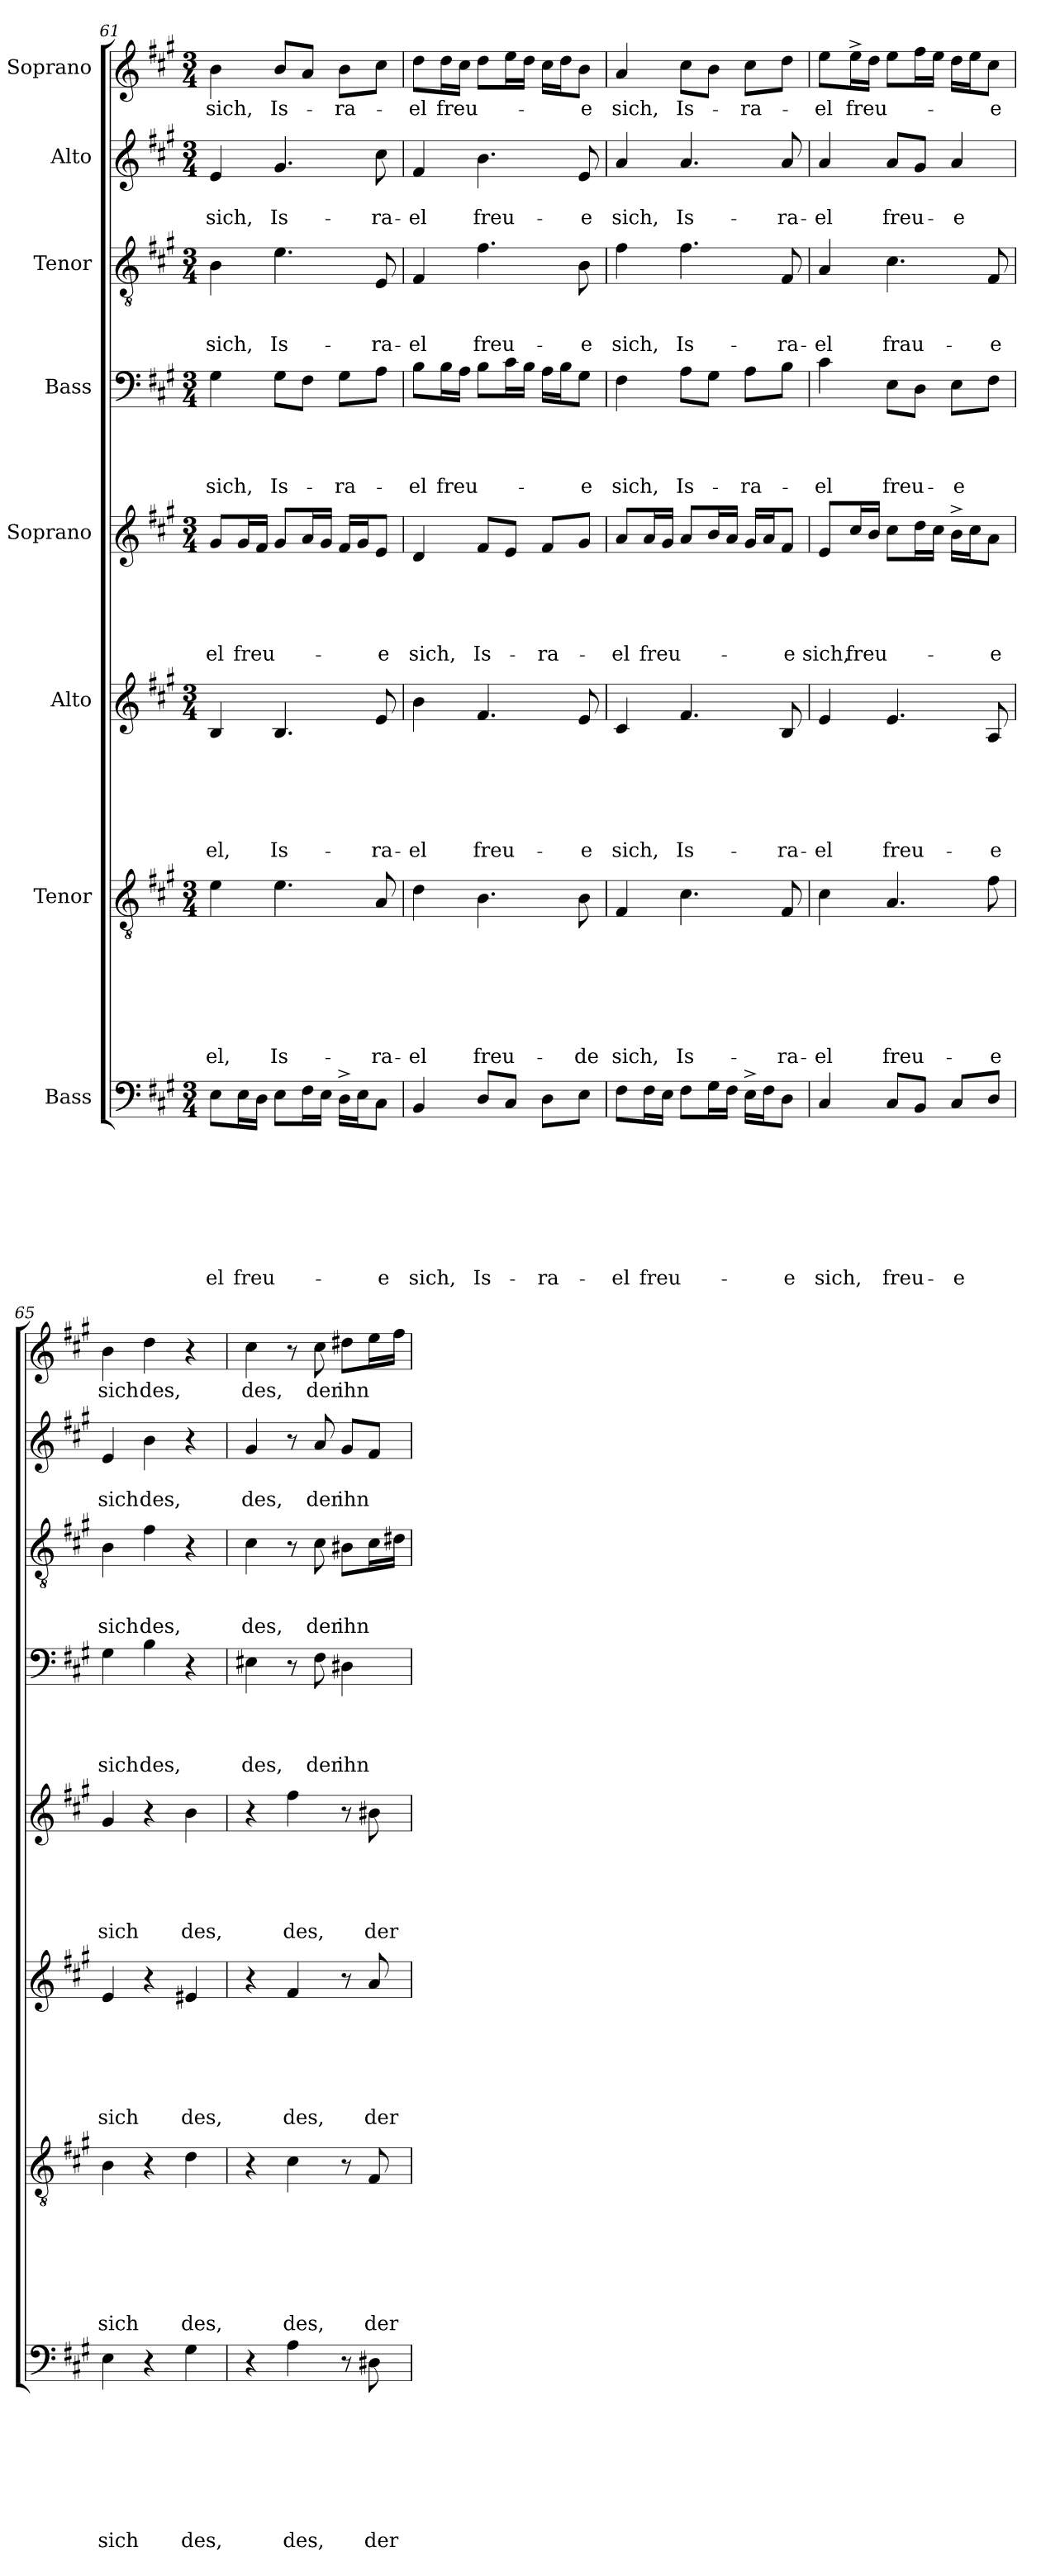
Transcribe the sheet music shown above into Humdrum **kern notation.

**kern	**text	**text	**text	**text	**text	**text	**text	**text	**kern	**text	**text	**text	**text	**text	**text	**text	**kern	**text	**text	**text	**text	**text	**text	**kern	**text	**text	**text	**text	**text	**kern	**text	**text	**text	**text	**kern	**text	**text	**text	**kern	**text	**text	**kern	**text
*part8	*part8	*part8	*part8	*part8	*part8	*part8	*part8	*part8	*part7	*part7	*part7	*part7	*part7	*part7	*part7	*part7	*part6	*part6	*part6	*part6	*part6	*part6	*part6	*part5	*part5	*part5	*part5	*part5	*part5	*part4	*part4	*part4	*part4	*part4	*part3	*part3	*part3	*part3	*part2	*part2	*part2	*part1	*part1
*staff8	*staff8	*staff8	*staff8	*staff8	*staff8	*staff8	*staff8	*staff8	*staff7	*staff7	*staff7	*staff7	*staff7	*staff7	*staff7	*staff7	*staff6	*staff6	*staff6	*staff6	*staff6	*staff6	*staff6	*staff5	*staff5	*staff5	*staff5	*staff5	*staff5	*staff4	*staff4	*staff4	*staff4	*staff4	*staff3	*staff3	*staff3	*staff3	*staff2	*staff2	*staff2	*staff1	*staff1
*I"Bass	*	*	*	*	*	*	*	*	*I"Tenor	*	*	*	*	*	*	*	*I"Alto	*	*	*	*	*	*	*I"Soprano	*	*	*	*	*	*I"Bass	*	*	*	*	*I"Tenor	*	*	*	*I"Alto	*	*	*I"Soprano	*
!!LO:PB:g=z
*clefF4	*	*	*	*	*	*	*	*	*clefGv2	*	*	*	*	*	*	*	*clefG2	*	*	*	*	*	*	*clefG2	*	*	*	*	*	*clefF4	*	*	*	*	*clefGv2	*	*	*	*clefG2	*	*	*clefG2	*
*k[f#c#g#]	*	*	*	*	*	*	*	*	*k[f#c#g#]	*	*	*	*	*	*	*	*k[f#c#g#]	*	*	*	*	*	*	*k[f#c#g#]	*	*	*	*	*	*k[f#c#g#]	*	*	*	*	*k[f#c#g#]	*	*	*	*k[f#c#g#]	*	*	*k[f#c#g#]	*
*A:	*	*	*	*	*	*	*	*	*A:	*	*	*	*	*	*	*	*A:	*	*	*	*	*	*	*A:	*	*	*	*	*	*A:	*	*	*	*	*A:	*	*	*	*A:	*	*	*A:	*
*M3/4	*	*	*	*	*	*	*	*	*M3/4	*	*	*	*	*	*	*	*M3/4	*	*	*	*	*	*	*M3/4	*	*	*	*	*	*M3/4	*	*	*	*	*M3/4	*	*	*	*M3/4	*	*	*M3/4	*
=61	=61	=61	=61	=61	=61	=61	=61	=61	=61	=61	=61	=61	=61	=61	=61	=61	=61	=61	=61	=61	=61	=61	=61	=61	=61	=61	=61	=61	=61	=61	=61	=61	=61	=61	=61	=61	=61	=61	=61	=61	=61	=61	=61
!	!	!	!	!	!	!	!	!LO:LY:b	!	!	!	!	!	!	!	!LO:LY:b	!	!	!	!	!	!	!LO:LY:b	!	!	!	!	!	!LO:LY:b	!	!	!	!	!LO:LY:b	!	!	!	!LO:LY:b	!	!	!LO:LY:b	!	!LO:LY:b
8E\L	.	.	.	.	.	.	.	-el	4e\	.	.	.	.	.	.	-el,	4B/	.	.	.	.	.	-el,	8g#/L	.	.	.	.	-el	4G#\	.	.	.	sich,	4B\	.	.	sich,	4e/	.	sich,	4b\	sich,
!	!	!	!	!	!	!	!	!LO:LY:b	!	!	!	!	!	!	!	!	!	!	!	!	!	!	!	!	!	!	!	!	!LO:LY:b	!	!	!	!	!	!	!	!	!	!	!	!	!	!
16E\L	.	.	.	.	.	.	.	freu-	.	.	.	.	.	.	.	.	.	.	.	.	.	.	.	16g#/L	.	.	.	.	freu-	.	.	.	.	.	.	.	.	.	.	.	.	.	.
16D\JJ	.	.	.	.	.	.	.	.	.	.	.	.	.	.	.	.	.	.	.	.	.	.	.	16f#/JJ	.	.	.	.	.	.	.	.	.	.	.	.	.	.	.	.	.	.	.
!	!	!	!	!	!	!	!	!	!	!	!	!	!	!	!	!LO:LY:b	!	!	!	!	!	!	!LO:LY:b	!	!	!	!	!	!	!	!	!	!	!LO:LY:b	!	!	!	!LO:LY:b	!	!	!LO:LY:b	!	!LO:LY:b
8E\L	.	.	.	.	.	.	.	.	4.e\	.	.	.	.	.	.	Is-	4.B/	.	.	.	.	.	Is-	8g#/L	.	.	.	.	.	8G#\L	.	.	.	Is-	4.e\	.	.	Is-	4.g#/	.	Is-	8b/L	Is-
16F#\L	.	.	.	.	.	.	.	.	.	.	.	.	.	.	.	.	.	.	.	.	.	.	.	16a/L	.	.	.	.	.	8F#\J	.	.	.	.	.	.	.	.	.	.	.	8a/J	.
16E\JJ	.	.	.	.	.	.	.	.	.	.	.	.	.	.	.	.	.	.	.	.	.	.	.	16g#/JJ	.	.	.	.	.	.	.	.	.	.	.	.	.	.	.	.	.	.	.
!	!	!	!	!	!	!	!	!	!	!	!	!	!	!	!	!	!	!	!	!	!	!	!	!	!	!	!	!	!	!	!	!	!	!LO:LY:b	!	!	!	!	!	!	!	!	!LO:LY:b
16D^>\LL	.	.	.	.	.	.	.	.	.	.	.	.	.	.	.	.	.	.	.	.	.	.	.	16f#/LL	.	.	.	.	.	8G#\L	.	.	.	-ra-	.	.	.	.	.	.	.	8b\L	-ra-
16E\J	.	.	.	.	.	.	.	.	.	.	.	.	.	.	.	.	.	.	.	.	.	.	.	16g#/J	.	.	.	.	.	.	.	.	.	.	.	.	.	.	.	.	.	.	.
!	!	!	!	!	!	!	!	!LO:LY:b	!	!	!	!	!	!	!	!LO:LY:b	!	!	!	!	!	!	!LO:LY:b	!	!	!	!	!	!LO:LY:b	!	!	!	!	!	!	!	!	!LO:LY:b	!	!	!LO:LY:b	!	!
8C#\J	.	.	.	.	.	.	.	-e	8A/	.	.	.	.	.	.	-ra-	8e/	.	.	.	.	.	-ra-	8e/J	.	.	.	.	-e	8A\J	.	.	.	.	8E/	.	.	-ra-	8cc#\	.	-ra-	8cc#\J	.
=62	=62	=62	=62	=62	=62	=62	=62	=62	=62	=62	=62	=62	=62	=62	=62	=62	=62	=62	=62	=62	=62	=62	=62	=62	=62	=62	=62	=62	=62	=62	=62	=62	=62	=62	=62	=62	=62	=62	=62	=62	=62	=62	=62
!	!	!	!	!	!	!	!	!LO:LY:b	!	!	!	!	!	!	!	!LO:LY:b	!	!	!	!	!	!	!LO:LY:b	!	!	!	!	!	!LO:LY:b	!	!	!	!	!LO:LY:b	!	!	!	!LO:LY:b	!	!	!LO:LY:b	!	!LO:LY:b
4BB/	.	.	.	.	.	.	.	sich,	4d\	.	.	.	.	.	.	-el	4b\	.	.	.	.	.	-el	4d/	.	.	.	.	sich,	8B\L	.	.	.	-el	4F#/	.	.	-el	4f#/	.	-el	8dd\L	-el
!	!	!	!	!	!	!	!	!	!	!	!	!	!	!	!	!	!	!	!	!	!	!	!	!	!	!	!	!	!	!	!	!	!	!LO:LY:b	!	!	!	!	!	!	!	!	!LO:LY:b
.	.	.	.	.	.	.	.	.	.	.	.	.	.	.	.	.	.	.	.	.	.	.	.	.	.	.	.	.	.	16B\L	.	.	.	freu-	.	.	.	.	.	.	.	16dd\L	freu-
.	.	.	.	.	.	.	.	.	.	.	.	.	.	.	.	.	.	.	.	.	.	.	.	.	.	.	.	.	.	16A\JJ	.	.	.	.	.	.	.	.	.	.	.	16cc#\JJ	.
!	!	!	!	!	!	!	!	!LO:LY:b	!	!	!	!	!	!	!	!LO:LY:b	!	!	!	!	!	!	!LO:LY:b	!	!	!	!	!	!LO:LY:b	!	!	!	!	!	!	!	!	!LO:LY:b	!	!	!LO:LY:b	!	!
8D/L	.	.	.	.	.	.	.	Is-	4.B\	.	.	.	.	.	.	freu-	4.f#/	.	.	.	.	.	freu-	8f#/L	.	.	.	.	Is-	8B\L	.	.	.	.	4.f#\	.	.	freu-	4.b\	.	freu-	8dd\L	.
8C#/J	.	.	.	.	.	.	.	.	.	.	.	.	.	.	.	.	.	.	.	.	.	.	.	8e/J	.	.	.	.	.	16c#\L	.	.	.	.	.	.	.	.	.	.	.	16ee\L	.
.	.	.	.	.	.	.	.	.	.	.	.	.	.	.	.	.	.	.	.	.	.	.	.	.	.	.	.	.	.	16B\JJ	.	.	.	.	.	.	.	.	.	.	.	16dd\JJ	.
!	!	!	!	!	!	!	!	!LO:LY:b	!	!	!	!	!	!	!	!	!	!	!	!	!	!	!	!	!	!	!	!	!LO:LY:b	!	!	!	!	!	!	!	!	!	!	!	!	!	!
8D\L	.	.	.	.	.	.	.	-ra-	.	.	.	.	.	.	.	.	.	.	.	.	.	.	.	8f#/L	.	.	.	.	-ra-	16A\LL	.	.	.	.	.	.	.	.	.	.	.	16cc#\LL	.
.	.	.	.	.	.	.	.	.	.	.	.	.	.	.	.	.	.	.	.	.	.	.	.	.	.	.	.	.	.	16B\J	.	.	.	.	.	.	.	.	.	.	.	16dd\J	.
!	!	!	!	!	!	!	!	!	!	!	!	!	!	!	!	!LO:LY:b	!	!	!	!	!	!	!LO:LY:b	!	!	!	!	!	!	!	!	!	!	!LO:LY:b	!	!	!	!LO:LY:b	!	!	!LO:LY:b	!	!LO:LY:b
8E\J	.	.	.	.	.	.	.	.	8B\	.	.	.	.	.	.	-de	8e/	.	.	.	.	.	-e	8g#/J	.	.	.	.	.	8G#\J	.	.	.	-e	8B\	.	.	-e	8e/	.	-e	8b\J	-e
=63	=63	=63	=63	=63	=63	=63	=63	=63	=63	=63	=63	=63	=63	=63	=63	=63	=63	=63	=63	=63	=63	=63	=63	=63	=63	=63	=63	=63	=63	=63	=63	=63	=63	=63	=63	=63	=63	=63	=63	=63	=63	=63	=63
!	!	!	!	!	!	!	!	!LO:LY:b	!	!	!	!	!	!	!	!LO:LY:b	!	!	!	!	!	!	!LO:LY:b	!	!	!	!	!	!LO:LY:b	!	!	!	!	!LO:LY:b	!	!	!	!LO:LY:b	!	!	!LO:LY:b	!	!LO:LY:b
8F#\L	.	.	.	.	.	.	.	-el	4F#/	.	.	.	.	.	.	sich,	4c#/	.	.	.	.	.	sich,	8a/L	.	.	.	.	-el	4F#\	.	.	.	sich,	4f#\	.	.	sich,	4a/	.	sich,	4a/	sich,
!	!	!	!	!	!	!	!	!LO:LY:b	!	!	!	!	!	!	!	!	!	!	!	!	!	!	!	!	!	!	!	!	!LO:LY:b	!	!	!	!	!	!	!	!	!	!	!	!	!	!
16F#\L	.	.	.	.	.	.	.	freu-	.	.	.	.	.	.	.	.	.	.	.	.	.	.	.	16a/L	.	.	.	.	freu-	.	.	.	.	.	.	.	.	.	.	.	.	.	.
16E\JJ	.	.	.	.	.	.	.	.	.	.	.	.	.	.	.	.	.	.	.	.	.	.	.	16g#/JJ	.	.	.	.	.	.	.	.	.	.	.	.	.	.	.	.	.	.	.
!	!	!	!	!	!	!	!	!	!	!	!	!	!	!	!	!LO:LY:b	!	!	!	!	!	!	!LO:LY:b	!	!	!	!	!	!	!	!	!	!	!LO:LY:b	!	!	!	!LO:LY:b	!	!	!LO:LY:b	!	!LO:LY:b
8F#\L	.	.	.	.	.	.	.	.	4.c#\	.	.	.	.	.	.	Is-	4.f#/	.	.	.	.	.	Is-	8a/L	.	.	.	.	.	8A\L	.	.	.	Is-	4.f#\	.	.	Is-	4.a/	.	Is-	8cc#\L	Is-
16G#\L	.	.	.	.	.	.	.	.	.	.	.	.	.	.	.	.	.	.	.	.	.	.	.	16b/L	.	.	.	.	.	8G#\J	.	.	.	.	.	.	.	.	.	.	.	8b\J	.
16F#\JJ	.	.	.	.	.	.	.	.	.	.	.	.	.	.	.	.	.	.	.	.	.	.	.	16a/JJ	.	.	.	.	.	.	.	.	.	.	.	.	.	.	.	.	.	.	.
!	!	!	!	!	!	!	!	!	!	!	!	!	!	!	!	!	!	!	!	!	!	!	!	!	!	!	!	!	!	!	!	!	!	!LO:LY:b	!	!	!	!	!	!	!	!	!LO:LY:b
16E^>\LL	.	.	.	.	.	.	.	.	.	.	.	.	.	.	.	.	.	.	.	.	.	.	.	16g#/LL	.	.	.	.	.	8A\L	.	.	.	-ra-	.	.	.	.	.	.	.	8cc#\L	-ra-
16F#\J	.	.	.	.	.	.	.	.	.	.	.	.	.	.	.	.	.	.	.	.	.	.	.	16a/J	.	.	.	.	.	.	.	.	.	.	.	.	.	.	.	.	.	.	.
!	!	!	!	!	!	!	!	!LO:LY:b	!	!	!	!	!	!	!	!LO:LY:b	!	!	!	!	!	!	!LO:LY:b	!	!	!	!	!	!LO:LY:b	!	!	!	!	!	!	!	!	!LO:LY:b	!	!	!LO:LY:b	!	!
8D\J	.	.	.	.	.	.	.	-e	8F#/	.	.	.	.	.	.	-ra-	8B/	.	.	.	.	.	-ra-	8f#/J	.	.	.	.	-e	8B\J	.	.	.	.	8F#/	.	.	-ra-	8a/	.	-ra-	8dd\J	.
=64	=64	=64	=64	=64	=64	=64	=64	=64	=64	=64	=64	=64	=64	=64	=64	=64	=64	=64	=64	=64	=64	=64	=64	=64	=64	=64	=64	=64	=64	=64	=64	=64	=64	=64	=64	=64	=64	=64	=64	=64	=64	=64	=64
!	!	!	!	!	!	!	!	!LO:LY:b	!	!	!	!	!	!	!	!LO:LY:b	!	!	!	!	!	!	!LO:LY:b	!	!	!	!	!	!LO:LY:b	!	!	!	!	!LO:LY:b	!	!	!	!LO:LY:b	!	!	!LO:LY:b	!	!LO:LY:b
4C#/	.	.	.	.	.	.	.	sich,	4c#\	.	.	.	.	.	.	-el	4e/	.	.	.	.	.	-el	8e/L	.	.	.	.	sich,	4c#\	.	.	.	-el	4A/	.	.	-el	4a/	.	-el	8ee\L	-el
!	!	!	!	!	!	!	!	!	!	!	!	!	!	!	!	!	!	!	!	!	!	!	!	!	!	!	!	!	!LO:LY:b	!	!	!	!	!	!	!	!	!	!	!	!	!	!LO:LY:b
.	.	.	.	.	.	.	.	.	.	.	.	.	.	.	.	.	.	.	.	.	.	.	.	16cc#/L	.	.	.	.	freu-	.	.	.	.	.	.	.	.	.	.	.	.	16ee^>\L	freu-
.	.	.	.	.	.	.	.	.	.	.	.	.	.	.	.	.	.	.	.	.	.	.	.	16b/JJ	.	.	.	.	.	.	.	.	.	.	.	.	.	.	.	.	.	16dd\JJ	.
!	!	!	!	!	!	!	!	!LO:LY:b	!	!	!	!	!	!	!	!LO:LY:b	!	!	!	!	!	!	!LO:LY:b	!	!	!	!	!	!	!	!	!	!	!LO:LY:b	!	!	!	!LO:LY:b	!	!	!LO:LY:b	!	!
8C#/L	.	.	.	.	.	.	.	freu-	4.A/	.	.	.	.	.	.	freu-	4.e/	.	.	.	.	.	freu-	8cc#\L	.	.	.	.	.	8E\L	.	.	.	freu-	4.c#\	.	.	frau-	8a/L	.	freu-	8ee\L	.
8BB/J	.	.	.	.	.	.	.	.	.	.	.	.	.	.	.	.	.	.	.	.	.	.	.	16dd\L	.	.	.	.	.	8D\J	.	.	.	.	.	.	.	.	8g#/J	.	.	16ff#\L	.
.	.	.	.	.	.	.	.	.	.	.	.	.	.	.	.	.	.	.	.	.	.	.	.	16cc#\JJ	.	.	.	.	.	.	.	.	.	.	.	.	.	.	.	.	.	16ee\JJ	.
!	!	!	!	!	!	!	!	!LO:LY:b:rj	!	!	!	!	!	!	!	!	!	!	!	!	!	!	!	!	!	!	!	!	!	!	!	!	!	!LO:LY:b:rj	!	!	!	!	!	!	!LO:LY:b	!	!
8C#/L	.	.	.	.	.	.	.	-e	.	.	.	.	.	.	.	.	.	.	.	.	.	.	.	16b^>\LL	.	.	.	.	.	8E\L	.	.	.	-e	.	.	.	.	4a/	.	-e	16dd\LL	.
.	.	.	.	.	.	.	.	.	.	.	.	.	.	.	.	.	.	.	.	.	.	.	.	16cc#\J	.	.	.	.	.	.	.	.	.	.	.	.	.	.	.	.	.	16ee\J	.
!	!	!	!	!	!	!	!	!	!	!	!	!	!	!	!	!LO:LY:b	!	!	!	!	!	!	!LO:LY:b	!	!	!	!	!	!LO:LY:b	!	!	!	!	!	!	!	!	!LO:LY:b	!	!	!	!	!LO:LY:b
8D/J	.	.	.	.	.	.	.	.	8f#\	.	.	.	.	.	.	-e	8A/	.	.	.	.	.	-e	8a\J	.	.	.	.	-e	8F#\J	.	.	.	.	8F#/	.	.	-e	.	.	.	8cc#\J	-e
=65	=65	=65	=65	=65	=65	=65	=65	=65	=65	=65	=65	=65	=65	=65	=65	=65	=65	=65	=65	=65	=65	=65	=65	=65	=65	=65	=65	=65	=65	=65	=65	=65	=65	=65	=65	=65	=65	=65	=65	=65	=65	=65	=65
!	!	!	!	!	!	!	!	!LO:LY:b	!	!	!	!	!	!	!	!LO:LY:b	!	!	!	!	!	!	!LO:LY:b	!	!	!	!	!	!LO:LY:b	!	!	!	!	!LO:LY:b	!	!	!	!LO:LY:b	!	!	!LO:LY:b	!	!LO:LY:b
4E\	.	.	.	.	.	.	.	sich	4B\	.	.	.	.	.	.	sich	4e/	.	.	.	.	.	sich	4g#/	.	.	.	.	sich	4G#\	.	.	.	sich	4B\	.	.	sich	4e/	.	sich	4b\	sich
!	!	!	!	!	!	!	!	!	!	!	!	!	!	!	!	!	!	!	!	!	!	!	!	!	!	!	!	!	!	!	!	!	!	!LO:LY:b	!	!	!	!LO:LY:b	!	!	!LO:LY:b	!	!LO:LY:b
4r	.	.	.	.	.	.	.	.	4r	.	.	.	.	.	.	.	4r	.	.	.	.	.	.	4r	.	.	.	.	.	4B\	.	.	.	des,	4f#\	.	.	des,	4b\	.	des,	4dd\	des,
!	!	!	!	!	!	!	!	!LO:LY:b	!	!	!	!	!	!	!	!LO:LY:b	!	!	!	!	!	!	!LO:LY:b	!	!	!	!	!	!LO:LY:b	!	!	!	!	!	!	!	!	!	!	!	!	!	!
4G#\	.	.	.	.	.	.	.	des,	4d\	.	.	.	.	.	.	des,	4e#X/	.	.	.	.	.	des,	4b\	.	.	.	.	des,	4r	.	.	.	.	4r	.	.	.	4r	.	.	4r	.
=66	=66	=66	=66	=66	=66	=66	=66	=66	=66	=66	=66	=66	=66	=66	=66	=66	=66	=66	=66	=66	=66	=66	=66	=66	=66	=66	=66	=66	=66	=66	=66	=66	=66	=66	=66	=66	=66	=66	=66	=66	=66	=66	=66
!	!	!	!	!	!	!	!	!	!	!	!	!	!	!	!	!	!	!	!	!	!	!	!	!	!	!	!	!	!	!	!	!	!	!LO:LY:b	!	!	!	!LO:LY:b	!	!	!LO:LY:b	!	!LO:LY:b
4r	.	.	.	.	.	.	.	.	4r	.	.	.	.	.	.	.	4r	.	.	.	.	.	.	4r	.	.	.	.	.	4E#X\	.	.	.	des,	4c#\	.	.	des,	4g#/	.	des,	4cc#\	des,
!	!	!	!	!	!	!	!	!LO:LY:b	!	!	!	!	!	!	!	!LO:LY:b	!	!	!	!	!	!	!LO:LY:b	!	!	!	!	!	!LO:LY:b	!	!	!	!	!	!	!	!	!	!	!	!	!	!
4A\	.	.	.	.	.	.	.	des,	4c#\	.	.	.	.	.	.	des,	4f#/	.	.	.	.	.	des,	4ff#\	.	.	.	.	des,	8r	.	.	.	.	8r	.	.	.	8r	.	.	8r	.
!	!	!	!	!	!	!	!	!	!	!	!	!	!	!	!	!	!	!	!	!	!	!	!	!	!	!	!	!	!	!	!	!	!	!LO:LY:b	!	!	!	!LO:LY:b	!	!	!LO:LY:b	!	!LO:LY:b
.	.	.	.	.	.	.	.	.	.	.	.	.	.	.	.	.	.	.	.	.	.	.	.	.	.	.	.	.	.	8F#\	.	.	.	der	8c#\	.	.	der	8a/	.	der	8cc#\	der
!	!	!	!	!	!	!	!	!	!	!	!	!	!	!	!	!	!	!	!	!	!	!	!	!	!	!	!	!	!	!	!	!	!	!LO:LY:b	!	!	!	!LO:LY:b	!	!	!LO:LY:b	!	!LO:LY:b
8r	.	.	.	.	.	.	.	.	8r	.	.	.	.	.	.	.	8r	.	.	.	.	.	.	8r	.	.	.	.	.	4D#X\	.	.	.	ihn	8B#X\L	.	.	ihn	8g#/L	.	ihn	8dd#X\L	ihn
!	!	!	!	!	!	!	!	!LO:LY:b	!	!	!	!	!	!	!	!LO:LY:b	!	!	!	!	!	!	!LO:LY:b	!	!	!	!	!	!LO:LY:b	!	!	!	!	!	!	!	!	!	!	!	!	!	!
8D#X\	.	.	.	.	.	.	.	der	8F#/	.	.	.	.	.	.	der	8a/	.	.	.	.	.	der	8b#X\	.	.	.	.	der	.	.	.	.	.	16c#\L	.	.	.	8f#/J	.	.	16ee\L	.
.	.	.	.	.	.	.	.	.	.	.	.	.	.	.	.	.	.	.	.	.	.	.	.	.	.	.	.	.	.	.	.	.	.	.	16d#X\JJ	.	.	.	.	.	.	16ff#\JJ	.
=	=	=	=	=	=	=	=	=	=	=	=	=	=	=	=	=	=	=	=	=	=	=	=	=	=	=	=	=	=	=	=	=	=	=	=	=	=	=	=	=	=	=	=
*-	*-	*-	*-	*-	*-	*-	*-	*-	*-	*-	*-	*-	*-	*-	*-	*-	*-	*-	*-	*-	*-	*-	*-	*-	*-	*-	*-	*-	*-	*-	*-	*-	*-	*-	*-	*-	*-	*-	*-	*-	*-	*-	*-
